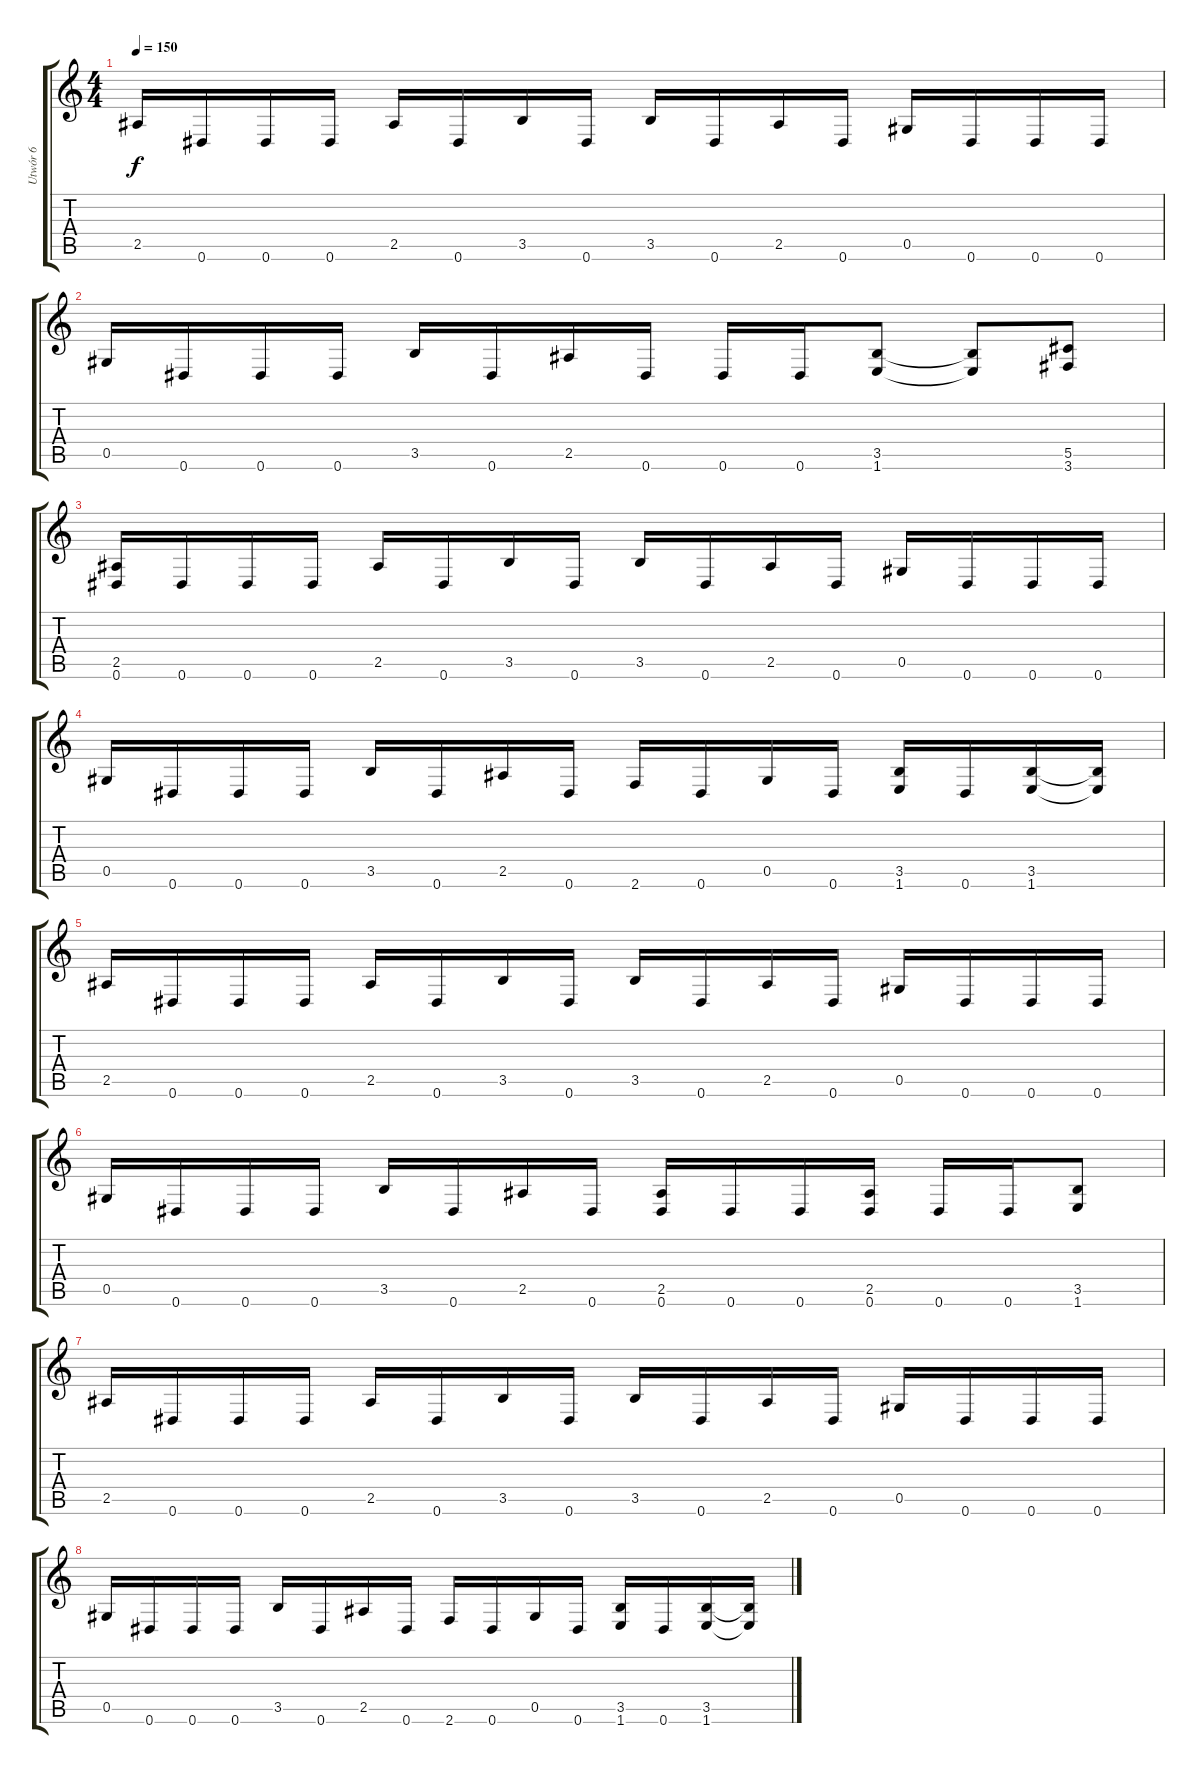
\track ("Utwór 6" "Utwór 6") {instrument distortionguitar}
\staff {score tabs}
\tuning (Eb4 Bb3 Gb3 Db3 Ab2 Eb2) {hide}
\ts (4 4)
\tempo 150
\clef g2
\ks c
2.5.16{dy f} 0.6.16 0.6.16 0.6.16 2.5.16 0.6.16 3.5.16 0.6.16 3.5.16 0.6.16 2.5.16 0.6.16 0.5.16 0.6.16 0.6.16 0.6.16 |
0.5.16 0.6.16 0.6.16 0.6.16 3.5.16 0.6.16 2.5.16 0.6.16 0.6.16 0.6.16 (3.5 1.6).8 (3.5{t} 1.6{t}).8 (5.5 3.6).8 |
(2.5 0.6).16 0.6.16 0.6.16 0.6.16 2.5.16 0.6.16 3.5.16 0.6.16 3.5.16 0.6.16 2.5.16 0.6.16 0.5.16 0.6.16 0.6.16 0.6.16 |
0.5.16 0.6.16 0.6.16 0.6.16 3.5.16 0.6.16 2.5.16 0.6.16 2.6.16 0.6.16 0.5.16 0.6.16 (3.5 1.6).16 0.6.16 (3.5 1.6).16 (3.5{t} 1.6{t}).16 |
2.5.16 0.6.16 0.6.16 0.6.16 2.5.16 0.6.16 3.5.16 0.6.16 3.5.16 0.6.16 2.5.16 0.6.16 0.5.16 0.6.16 0.6.16 0.6.16 |
0.5.16 0.6.16 0.6.16 0.6.16 3.5.16 0.6.16 2.5.16 0.6.16 (2.5 0.6).16 0.6.16 0.6.16 (2.5 0.6).16 0.6.16 0.6.16 (3.5 1.6).8 |
2.5.16 0.6.16 0.6.16 0.6.16 2.5.16 0.6.16 3.5.16 0.6.16 3.5.16 0.6.16 2.5.16 0.6.16 0.5.16 0.6.16 0.6.16 0.6.16 |
0.5.16 0.6.16 0.6.16 0.6.16 3.5.16 0.6.16 2.5.16 0.6.16 2.6.16 0.6.16 0.5.16 0.6.16 (3.5 1.6).16 0.6.16 (3.5 1.6).16 (3.5{t} 1.6{t}).16
